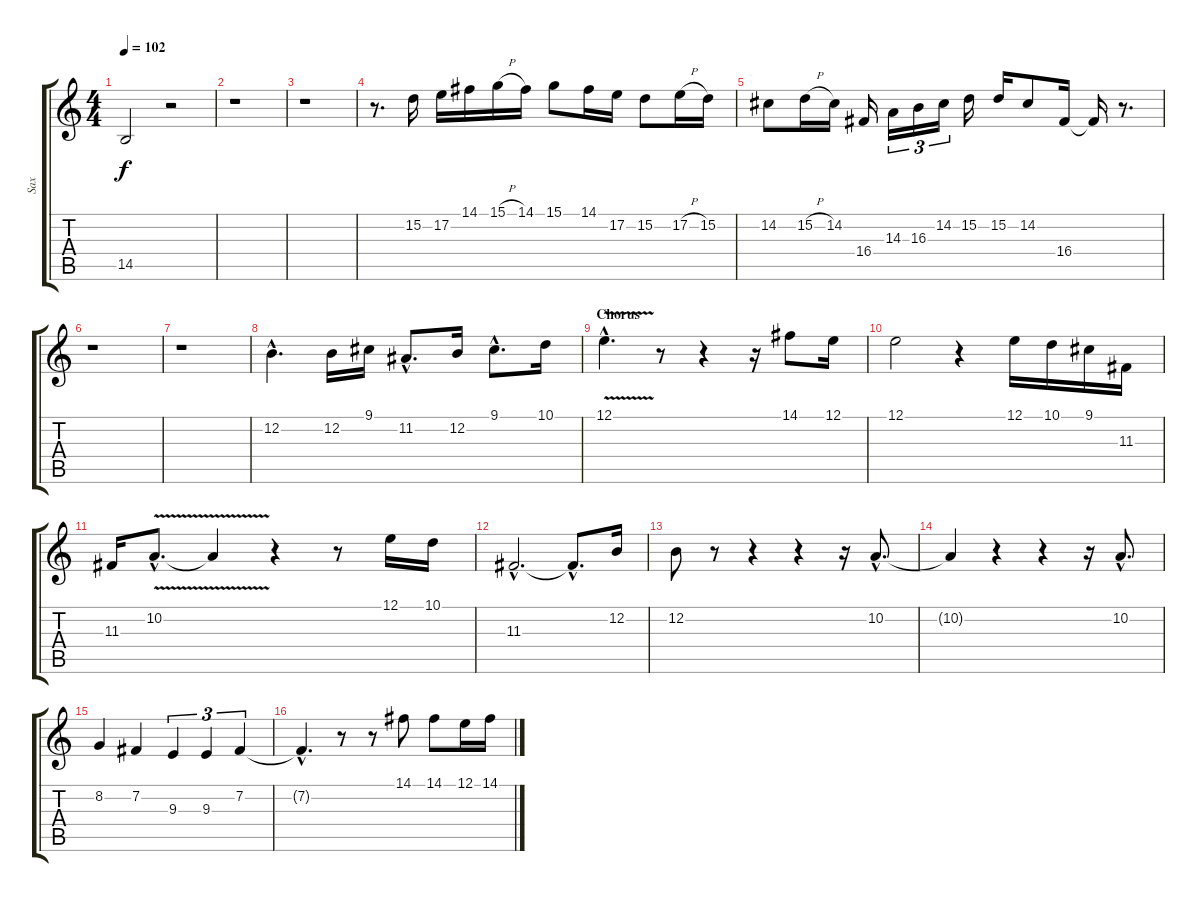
\track ("Sax" "Sax") {instrument sopranosax}
\staff {score tabs}
\tuning (E4 B3 G3 D3 A2 E2) {hide}
\ts (4 4)
\tempo 102
\clef g2
\ks c
14.5.2{dy f} r.2 |
r.1 |
r.1 |
r.8{d} 15.2.16 17.2.16 14.1.16 15.1{h}.16 14.1.16 15.1.8 14.1.16 17.2.16 15.2.8 17.2{h}.16 15.2.16 |
14.2.8 15.2{h}.16 14.2.16 16.4.16 14.3.16{tu (3 2)} 16.3.16{tu (3 2)} 14.2.16{tu (3 2)} 15.2.16 15.2.16 14.2.8 16.4.16 16.4{t}.16 r.8{d} |
r.1 |
r.1 |
12.2{hac}.4{d} 12.2.16 9.1.16 11.2{hac}.8{d} 12.2.16 9.1{hac}.8{d} 10.1.16 |
\section ("" "Chorus")
12.1{v hac}.4{d} r.8 r.4 r.16 14.1.8 12.1.16 |
12.1.2 r.4 12.1.16 10.1.16 9.1.16 11.3.16 |
11.3.16 10.2{v hac}.8{d} 10.2{t}.4 r.4 r.8 12.1.16 10.1.16 |
11.3{hac}.2{d} 11.3{hac t}.8{d} 12.2.16 |
12.2.8 r.8 r.4 r.4 r.16 10.2{hac}.8{d} |
10.2{t}.4 r.4 r.4 r.16 10.2{hac}.8{d} |
8.2.4 7.2.4 9.3.4{tu (3 2)} 9.3.4{tu (3 2)} 7.2.4{tu (3 2)} |
7.2{hac t}.4{d} r.8 r.8 14.1.8 14.1.8 12.1.16 14.1.16
